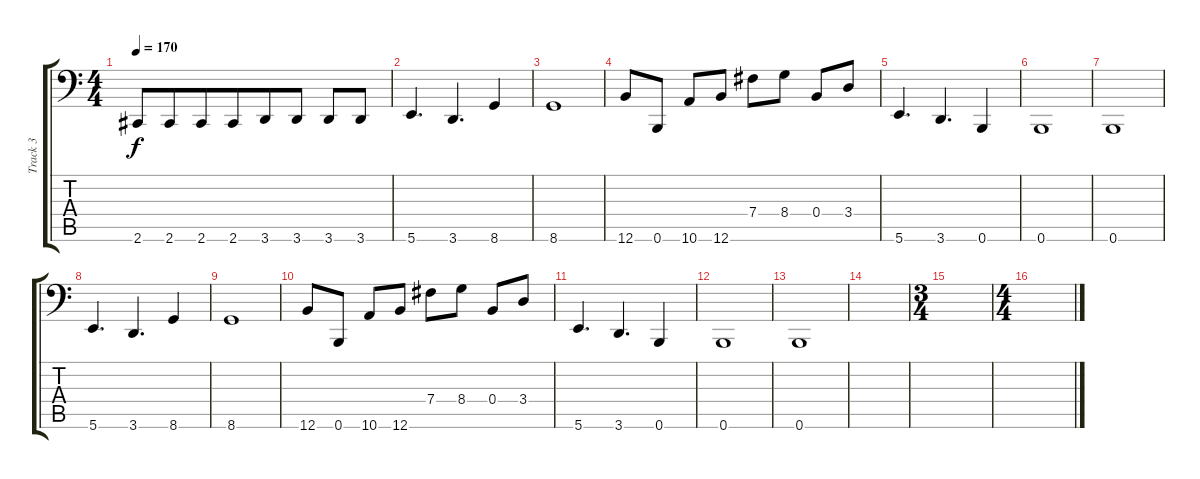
\track ("Track 3" "Track 3") {instrument electricbassfinger}
\staff {score tabs}
\tuning (Db3 Ab2 E2 B1 Gb1 B0) {hide}
\ts (4 4)
\tempo 170
\clef f4
\ks c
2.6.8{dy f beam merge} 2.6.8{beam merge} 2.6.8{beam merge} 2.6.8{beam merge} 3.6.8{beam merge} 3.6.8 3.6.8{beam merge} 3.6.8 |
5.6.4{d beam merge} 3.6.4{d beam merge} 8.6.4 |
8.6.1 |
12.6.8 0.6.8 10.6.8{beam merge} 12.6.8 7.4.8 8.4.8 0.4.8{beam merge} 3.4.8 |
5.6.4{d beam merge} 3.6.4{d beam merge} 0.6.4 |
0.6.1 |
0.6.1 |
5.6.4{d beam merge} 3.6.4{d beam merge} 8.6.4 |
8.6.1 |
12.6.8 0.6.8 10.6.8{beam merge} 12.6.8 7.4.8 8.4.8 0.4.8{beam merge} 3.4.8 |
5.6.4{d beam merge} 3.6.4{d beam merge} 0.6.4 |
0.6.1 |
0.6.1 |
|
\ts (3 4)
|
\ts (4 4)
